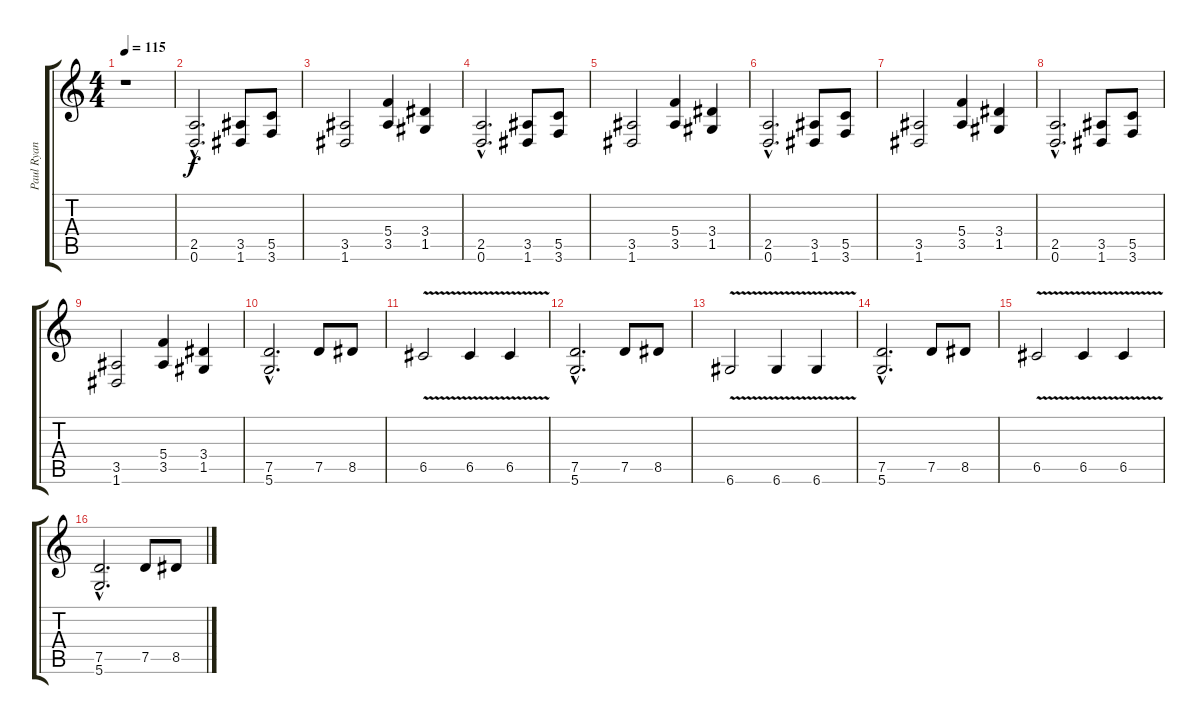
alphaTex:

\track ("Paul Ryan" "Paul Ryan") {instrument distortionguitar}
\staff {score tabs}
\tuning (D4 A3 F3 C3 G2 D2) {hide}
\ts (4 4)
\tempo 115
\clef g2
\ks c
r.1{dy f} |
(2.5{hac} 0.6{hac}).2{d} (3.5 1.6).8 (5.5 3.6).8 |
(3.5 1.6).2 (5.4 3.5).4 (3.4 1.5).4 |
(2.5{hac} 0.6{hac}).2{d} (3.5 1.6).8 (5.5 3.6).8 |
(3.5 1.6).2 (5.4 3.5).4 (3.4 1.5).4 |
(2.5{hac} 0.6{hac}).2{d} (3.5 1.6).8 (5.5 3.6).8 |
(3.5 1.6).2 (5.4 3.5).4 (3.4 1.5).4 |
(2.5{hac} 0.6{hac}).2{d} (3.5 1.6).8 (5.5 3.6).8 |
(3.5 1.6).2 (5.4 3.5).4 (3.4 1.5).4 |
(7.5{hac} 5.6{hac}).2{d} 7.5.8 8.5.8 |
6.5{v}.2 6.5{v}.4 6.5{v}.4 |
(7.5{hac} 5.6{hac}).2{d} 7.5.8 8.5.8 |
6.6{v}.2 6.6{v}.4 6.6{v}.4 |
(7.5{hac} 5.6{hac}).2{d} 7.5.8 8.5.8 |
6.5{v}.2 6.5{v}.4 6.5{v}.4 |
(7.5{hac} 5.6{hac}).2{d} 7.5.8 8.5.8
